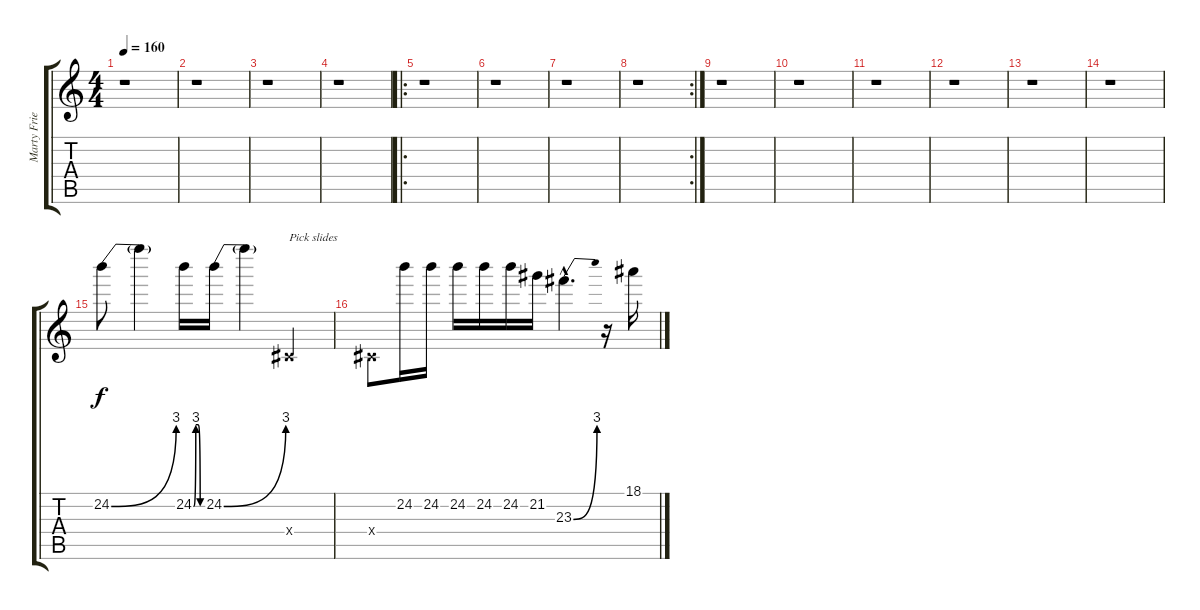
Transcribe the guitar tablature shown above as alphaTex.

\track ("Marty Friedman" "Marty Frie") {instrument distortionguitar}
\staff {score tabs}
\tuning (E4 B3 G3 D3 A2 E2) {hide}
\ts (4 4)
\tempo 160
\clef g2
\ks c
r.1{dy f} |
r.1 |
r.1 |
r.1 |
\ro
r.1 |
r.1 |
r.1 |
\rc 2
r.1 |
r.1 |
r.1 |
r.1 |
r.1 |
r.1 |
r.1 |
24.2{be (bend 0 0 60 12)}.8 24.2{t}.4 24.2{be (custom 0 0 15 12 30 12 45 0 60 0)}.16 24.2{be (bend 0 0 60 12)}.16 24.2{t}.4 -1.4{x}.4{txt "Pick slides"} |
-1.4{x}.8 24.2.16 24.2.16 24.2.16 24.2.16 24.2.16 21.2.16 23.3{be (bend 0 0 60 12) hac}.4{d} r.16 18.1{ss}.16
